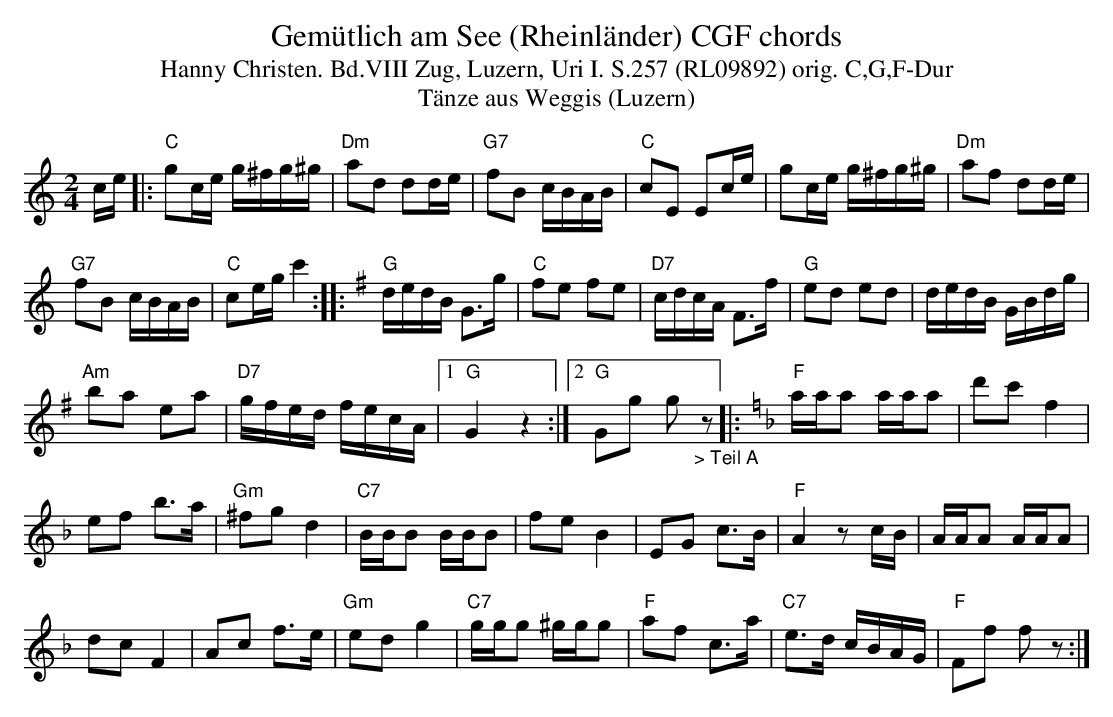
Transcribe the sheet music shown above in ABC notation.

X:1
T: Gemütlich am See (Rheinländer) CGF chords
T:Hanny Christen. Bd.VIII Zug, Luzern, Uri I. S.257 (RL09892) orig. C,G,F-Dur
T: Tänze aus Weggis (Luzern)
M:2/4
L:1/16
K:C %%MIDI gchordon
ce |: "C"g2ce g^fg^g | "Dm"a2d2 d2de | "G7"f2B2 cBAB | "C"c2E2 E2ce | g2ce g^fg^g | "Dm"a2f2 d2de |
"G7"f2B2 cBAB | "C"c2eg c'4 :: [K:G] "G"dedB G3g | "C"f2e2 f2e2 | "D7"cdcA F3f | "G"e2d2 e2d2 | dedB GBdg |
"Am"b2a2 e2a2 | "D7"gfed fecA |1 "G"G4z4 :|2 "G"G2g2 g2"_> Teil A"z2 |: [K:F] "F"aaa2 aaa2 | [L:1/8] d'c' f2 |
ef b>a | "Gm"^fg d2 | "C7"B/B/B B/B/B | fe B2 | EG c>B | "F"A2 zc/B/ | A/A/A A/A/A |
dc F2 | Ac f>e | "Gm"ed g2 | "C7"g/g/g ^g/g/g | "F"af c>a | "C7"e>d c/B/A/G/ | "F"Ff fz :|
